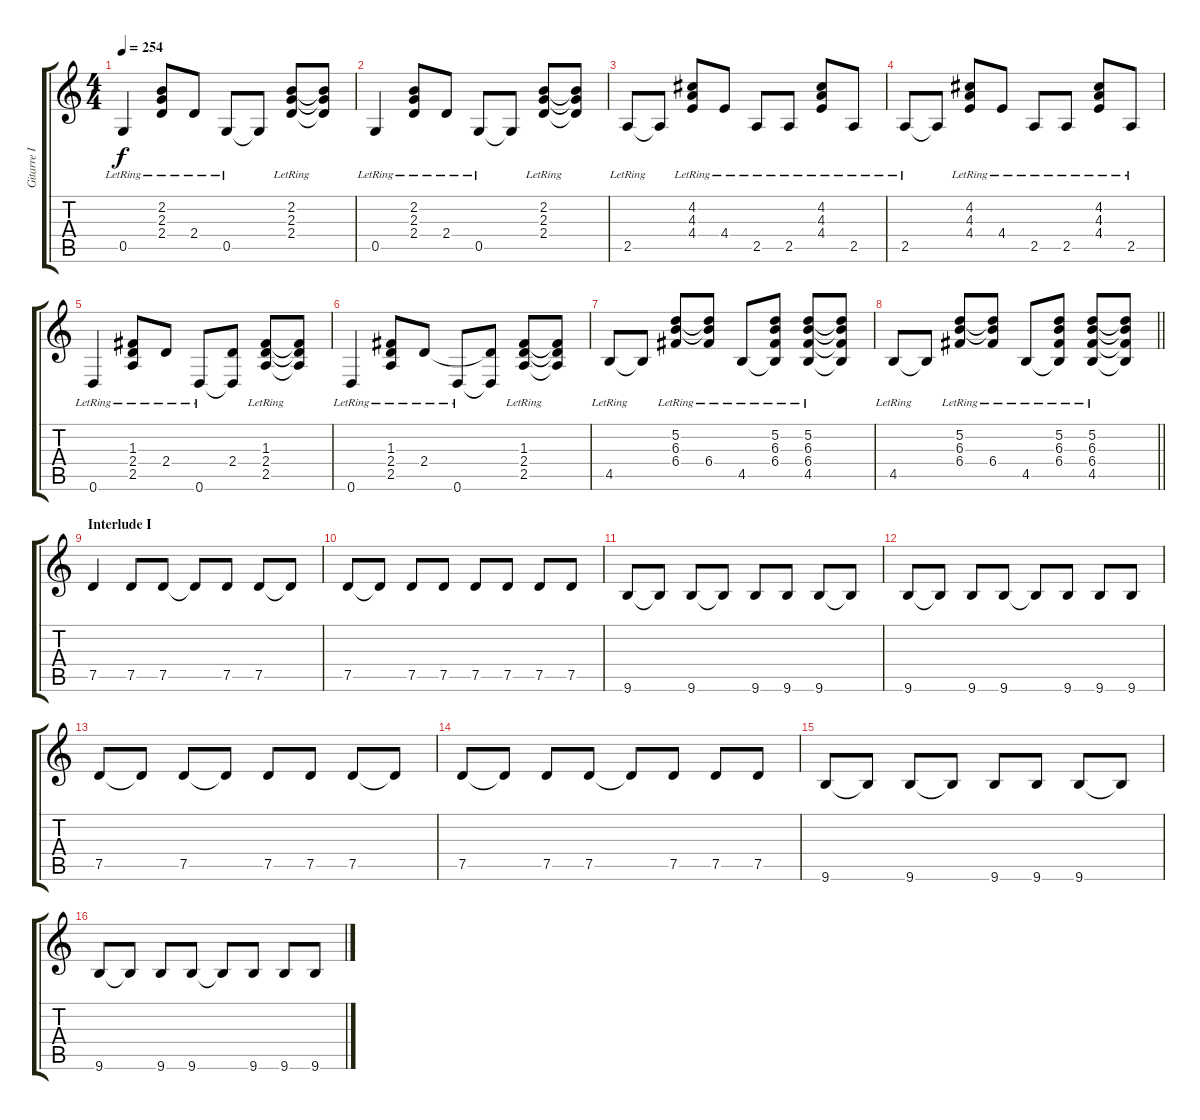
\track ("Gitarre I" "Gitarre I") {instrument electricguitarclean}
\staff {score tabs}
\tuning (D4 A3 F3 C3 G2 D2) {hide}
\ts (4 4)
\tempo 254
\clef g2
\ks c
0.5{lr}.4{dy f} (2.2{lr} 2.3{lr} 2.4{lr}).8 2.4{lr}.8 0.5{lr}.8 0.5{t}.8 (2.2{lr} 2.3{lr} 2.4{lr}).8 (2.2{t} 2.3{t} 2.4{t}).8 |
0.5{lr}.4 (2.2{lr} 2.3{lr} 2.4{lr}).8 2.4{lr}.8 0.5{lr}.8 0.5{t}.8 (2.2{lr} 2.3{lr} 2.4{lr}).8 (2.2{t} 2.3{t} 2.4{t}).8 |
2.5{lr}.8 2.5{t}.8 (4.2{lr} 4.3{lr} 4.4{lr}).8 4.4{lr}.8 2.5{lr}.8 2.5{lr}.8 (4.2{lr} 4.3{lr} 4.4{lr}).8 2.5{lr}.8 |
2.5{lr}.8 2.5{t}.8 (4.2{lr} 4.3{lr} 4.4{lr}).8 4.4{lr}.8 2.5{lr}.8 2.5{lr}.8 (4.2{lr} 4.3{lr} 4.4{lr}).8 2.5{lr}.8 |
0.6{lr}.4 (1.3{lr} 2.4{lr} 2.5{lr}).8 2.4{lr}.8 0.6{lr}.8 (2.4 0.6{t}).8 (1.3{lr} 2.4{lr} 2.5{lr}).8 (1.3{t} 2.4{t} 2.5{t}).8 |
0.6{lr}.4 (1.3{lr} 2.4{lr} 2.5{lr}).8 2.4{lr}.8 0.6{lr}.8 (2.4{t} 0.6{t}).8 (1.3{lr} 2.4{lr} 2.5{lr}).8 (1.3{t} 2.4{t} 2.5{t}).8 |
4.5{lr}.8 4.5{t}.8 (5.2{lr} 6.3{lr} 6.4{lr}).8 (5.2{t} 6.3{t} 6.4{lr}).8 4.5{lr}.8 (5.2{lr} 6.3{lr} 6.4{lr} 4.5{t}).8 (5.2{lr} 6.3{lr} 6.4{lr} 4.5{lr}).8 (5.2{t} 6.3{t} 6.4{t} 4.5{t}).8 |
\barLineRight lightlight
4.5{lr}.8 4.5{t}.8 (5.2{lr} 6.3{lr} 6.4{lr}).8 (5.2{t} 6.3{t} 6.4{lr}).8 4.5{lr}.8 (5.2{lr} 6.3{lr} 6.4{lr} 4.5{t}).8 (5.2{lr} 6.3{lr} 6.4{lr} 4.5{lr}).8 (5.2{t} 6.3{t} 6.4{t} 4.5{t}).8 |
\section ("" "Interlude I")
7.5.4 7.5.8 7.5.8 7.5{t}.8 7.5.8 7.5.8 7.5{t}.8 |
7.5.8 7.5{t}.8 7.5.8 7.5.8 7.5.8 7.5.8 7.5.8 7.5.8 |
9.6.8 9.6{t}.8 9.6.8 9.6{t}.8 9.6.8 9.6.8 9.6.8 9.6{t}.8 |
9.6.8 9.6{t}.8 9.6.8 9.6.8 9.6{t}.8 9.6.8 9.6.8 9.6.8 |
7.5.8 7.5{t}.8 7.5.8 7.5{t}.8 7.5.8 7.5.8 7.5.8 7.5{t}.8 |
7.5.8 7.5{t}.8 7.5.8 7.5.8 7.5{t}.8 7.5.8 7.5.8 7.5.8 |
9.6.8 9.6{t}.8 9.6.8 9.6{t}.8 9.6.8 9.6.8 9.6.8 9.6{t}.8 |
9.6.8 9.6{t}.8 9.6.8 9.6.8 9.6{t}.8 9.6.8 9.6.8 9.6.8
